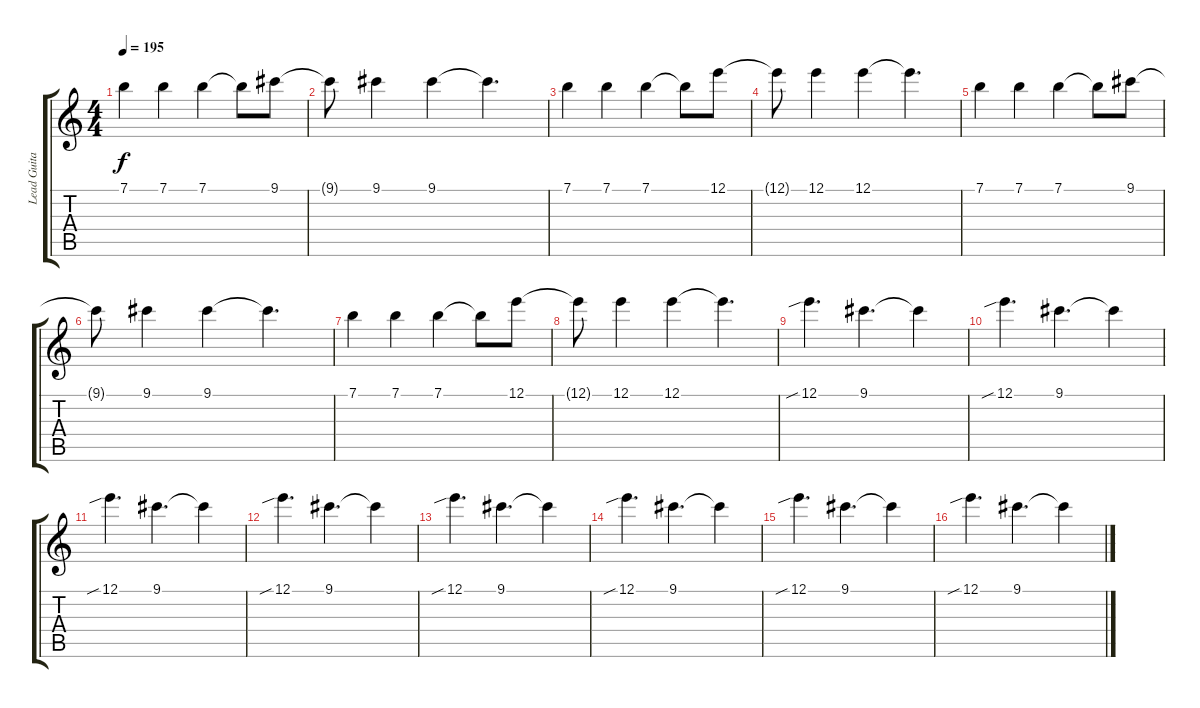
\track ("Lead Guitar" "Lead Guita") {instrument electricguitarclean}
\staff {score tabs}
\tuning (E4 B3 G3 D3 A2 E2) {hide}
\ts (4 4)
\tempo 195
\clef g2
\ks c
7.1.4{dy f} 7.1.4 7.1.4 7.1{t}.8 9.1.8 |
9.1{t}.8 9.1.4 9.1.4 9.1{t}.4{d} |
7.1.4 7.1.4 7.1.4 7.1{t}.8 12.1.8 |
12.1{t}.8 12.1.4 12.1.4 12.1{t}.4{d} |
7.1.4 7.1.4 7.1.4 7.1{t}.8 9.1.8 |
9.1{t}.8 9.1.4 9.1.4 9.1{t}.4{d} |
7.1.4 7.1.4 7.1.4 7.1{t}.8 12.1.8 |
12.1{t}.8 12.1.4 12.1.4 12.1{t}.4{d} |
12.1{sib}.4{d} 9.1.4{d} 9.1{t}.4 |
12.1{sib}.4{d} 9.1.4{d} 9.1{t}.4 |
12.1{sib}.4{d} 9.1.4{d} 9.1{t}.4 |
12.1{sib}.4{d} 9.1.4{d} 9.1{t}.4 |
12.1{sib}.4{d} 9.1.4{d} 9.1{t}.4 |
12.1{sib}.4{d} 9.1.4{d} 9.1{t}.4 |
12.1{sib}.4{d} 9.1.4{d} 9.1{t}.4 |
12.1{sib}.4{d} 9.1.4{d} 9.1{t}.4
